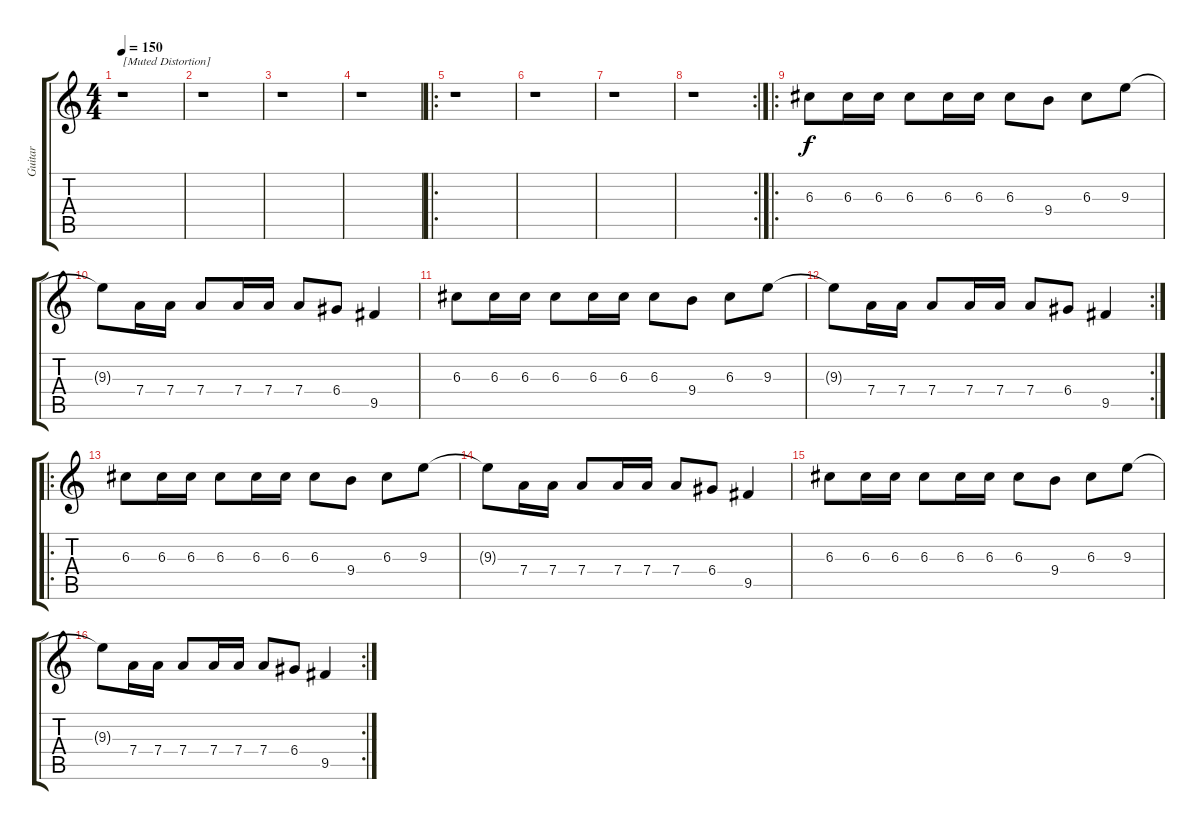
\track ("Guitar" "Guitar") {instrument distortionguitar}
\staff {score tabs}
\tuning (E4 B3 G3 D3 A2 E2) {hide}
\ts (4 4)
\tempo 150
\clef g2
\ks c
r.1{txt "[Muted Distortion]" dy f instrument distortionguitar} |
r.1 |
r.1 |
r.1 |
\ro
r.1 |
r.1 |
r.1 |
\rc 2
r.1 |
\ro
6.3.8 6.3.16 6.3.16 6.3.8 6.3.16 6.3.16 6.3.8 9.4.8 6.3.8 9.3.8 |
9.3{t}.8 7.4.16 7.4.16 7.4.8 7.4.16 7.4.16 7.4.8 6.4.8 9.5.4 |
6.3.8 6.3.16 6.3.16 6.3.8 6.3.16 6.3.16 6.3.8 9.4.8 6.3.8 9.3.8 |
\rc 2
9.3{t}.8 7.4.16 7.4.16 7.4.8 7.4.16 7.4.16 7.4.8 6.4.8 9.5.4 |
\ro
6.3.8 6.3.16 6.3.16 6.3.8 6.3.16 6.3.16 6.3.8 9.4.8 6.3.8 9.3.8 |
9.3{t}.8 7.4.16 7.4.16 7.4.8 7.4.16 7.4.16 7.4.8 6.4.8 9.5.4 |
6.3.8 6.3.16 6.3.16 6.3.8 6.3.16 6.3.16 6.3.8 9.4.8 6.3.8 9.3.8 |
\rc 2
9.3{t}.8 7.4.16 7.4.16 7.4.8 7.4.16 7.4.16 7.4.8 6.4.8 9.5.4
